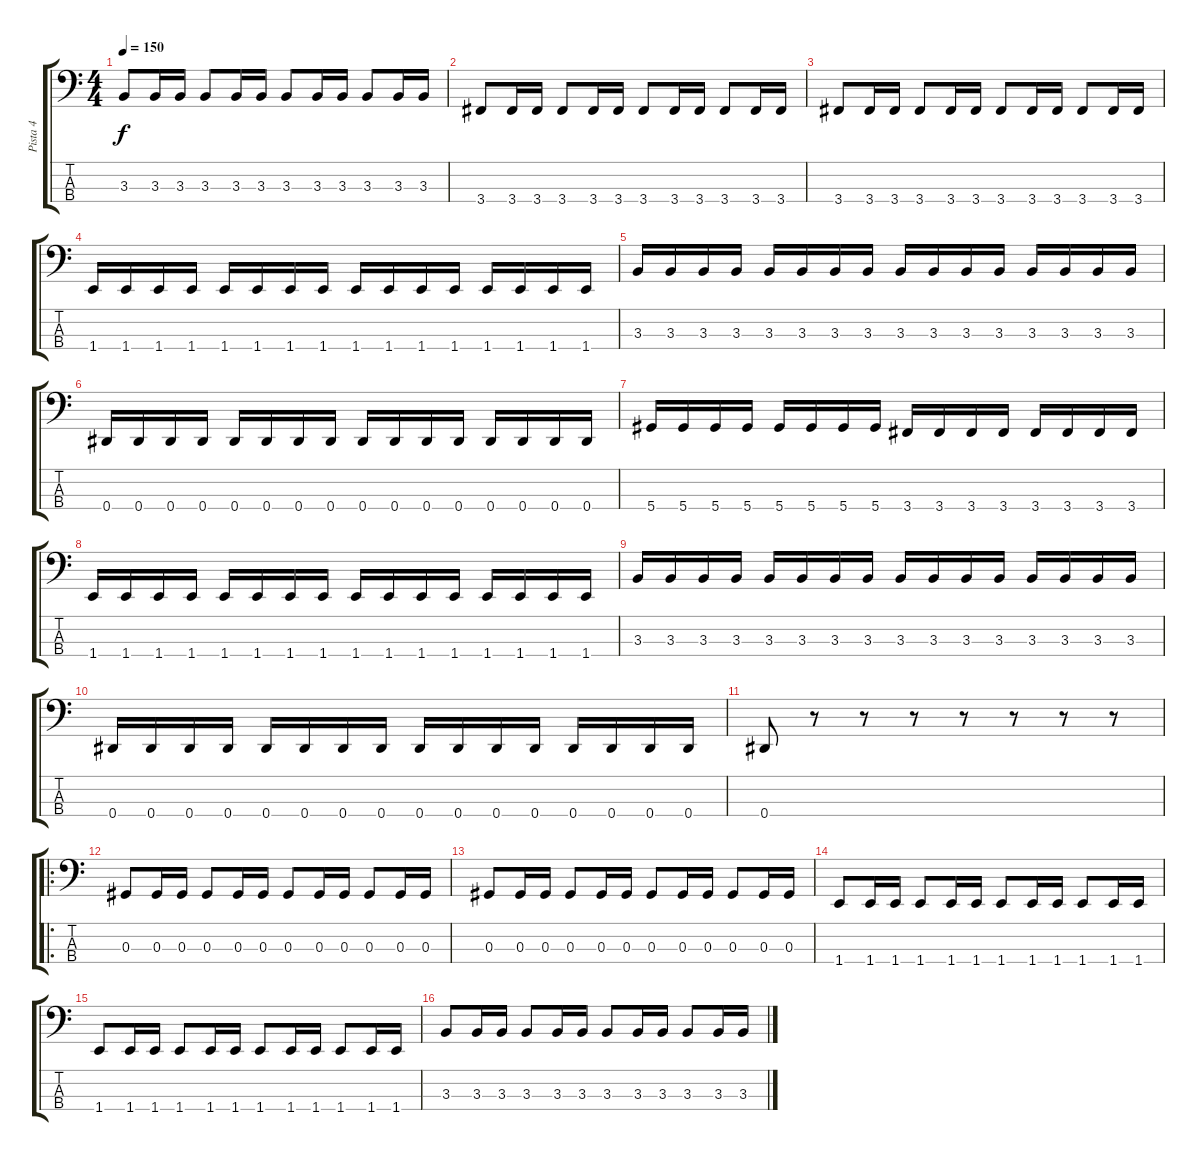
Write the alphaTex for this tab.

\track ("Pista 4" "Pista 4") {instrument electricbassfinger}
\staff {score tabs}
\tuning (Gb2 Db2 Ab1 Eb1) {hide}
\ts (4 4)
\tempo 150
\clef f4
\ks c
3.3.8{dy f} 3.3.16 3.3.16 3.3.8 3.3.16 3.3.16 3.3.8 3.3.16 3.3.16 3.3.8 3.3.16 3.3.16 |
3.4.8 3.4.16 3.4.16 3.4.8 3.4.16 3.4.16 3.4.8 3.4.16 3.4.16 3.4.8 3.4.16 3.4.16 |
3.4.8 3.4.16 3.4.16 3.4.8 3.4.16 3.4.16 3.4.8 3.4.16 3.4.16 3.4.8 3.4.16 3.4.16 |
1.4.16 1.4.16 1.4.16 1.4.16 1.4.16 1.4.16 1.4.16 1.4.16 1.4.16 1.4.16 1.4.16 1.4.16 1.4.16 1.4.16 1.4.16 1.4.16 |
3.3.16 3.3.16 3.3.16 3.3.16 3.3.16 3.3.16 3.3.16 3.3.16 3.3.16 3.3.16 3.3.16 3.3.16 3.3.16 3.3.16 3.3.16 3.3.16 |
0.4.16 0.4.16 0.4.16 0.4.16 0.4.16 0.4.16 0.4.16 0.4.16 0.4.16 0.4.16 0.4.16 0.4.16 0.4.16 0.4.16 0.4.16 0.4.16 |
5.4.16 5.4.16 5.4.16 5.4.16 5.4.16 5.4.16 5.4.16 5.4.16 3.4.16 3.4.16 3.4.16 3.4.16 3.4.16 3.4.16 3.4.16 3.4.16 |
1.4.16 1.4.16 1.4.16 1.4.16 1.4.16 1.4.16 1.4.16 1.4.16 1.4.16 1.4.16 1.4.16 1.4.16 1.4.16 1.4.16 1.4.16 1.4.16 |
3.3.16 3.3.16 3.3.16 3.3.16 3.3.16 3.3.16 3.3.16 3.3.16 3.3.16 3.3.16 3.3.16 3.3.16 3.3.16 3.3.16 3.3.16 3.3.16 |
0.4.16 0.4.16 0.4.16 0.4.16 0.4.16 0.4.16 0.4.16 0.4.16 0.4.16 0.4.16 0.4.16 0.4.16 0.4.16 0.4.16 0.4.16 0.4.16 |
0.4.8 r.8 r.8 r.8 r.8 r.8 r.8 r.8 |
\ro
0.3.8 0.3.16 0.3.16 0.3.8 0.3.16 0.3.16 0.3.8 0.3.16 0.3.16 0.3.8 0.3.16 0.3.16 |
0.3.8 0.3.16 0.3.16 0.3.8 0.3.16 0.3.16 0.3.8 0.3.16 0.3.16 0.3.8 0.3.16 0.3.16 |
1.4.8 1.4.16 1.4.16 1.4.8 1.4.16 1.4.16 1.4.8 1.4.16 1.4.16 1.4.8 1.4.16 1.4.16 |
1.4.8 1.4.16 1.4.16 1.4.8 1.4.16 1.4.16 1.4.8 1.4.16 1.4.16 1.4.8 1.4.16 1.4.16 |
3.3.8 3.3.16 3.3.16 3.3.8 3.3.16 3.3.16 3.3.8 3.3.16 3.3.16 3.3.8 3.3.16 3.3.16
